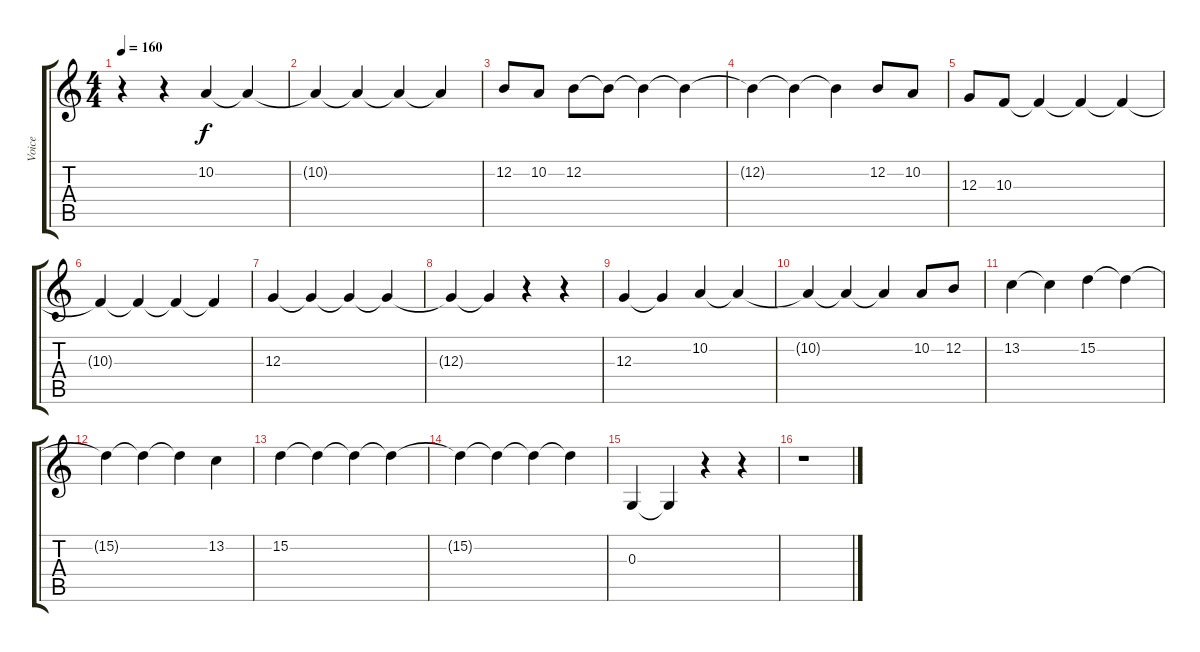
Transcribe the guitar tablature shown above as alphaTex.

\track ("Voice" "Voice") {instrument voiceoohs}
\staff {score tabs}
\tuning (E4 B3 G3 D3 A2 E2) {hide}
\ts (4 4)
\tempo 160
\clef g2
\ks c
r.4{dy f} r.4 10.2.4 10.2{t}.4 |
10.2{t}.4 10.2{t}.4 10.2{t}.4 10.2{t}.4 |
12.2.8 10.2.8 12.2.8 12.2{t}.8 12.2{t}.4 12.2{t}.4 |
12.2{t}.4 12.2{t}.4 12.2{t}.4 12.2.8 10.2.8 |
12.3.8 10.3.8 10.3{t}.4 10.3{t}.4 10.3{t}.4 |
10.3{t}.4 10.3{t}.4 10.3{t}.4 10.3{t}.4 |
12.3.4 12.3{t}.4 12.3{t}.4 12.3{t}.4 |
12.3{t}.4 12.3{t}.4 r.4 r.4 |
12.3.4 12.3{t}.4 10.2.4 10.2{t}.4 |
10.2{t}.4 10.2{t}.4 10.2{t}.4 10.2.8 12.2.8 |
13.2.4 13.2{t}.4 15.2.4 15.2{t}.4 |
15.2{t}.4 15.2{t}.4 15.2{t}.4 13.2.4 |
15.2.4 15.2{t}.4 15.2{t}.4 15.2{t}.4 |
15.2{t}.4 15.2{t}.4 15.2{t}.4 15.2{t}.4 |
0.3.4 0.3{t}.4 r.4 r.4 |
r.1
